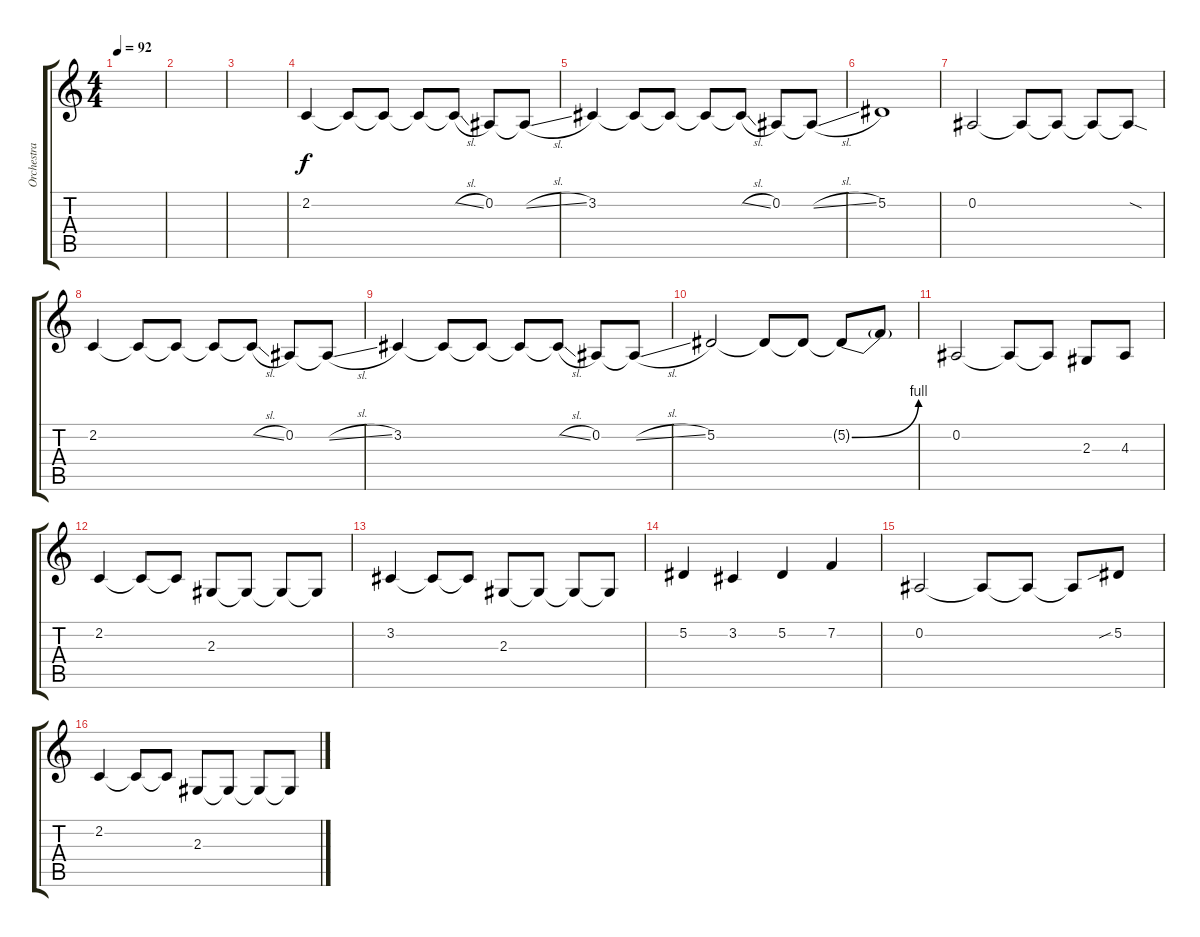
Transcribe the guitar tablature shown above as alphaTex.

\track ("Orchestra" "Orchestra") {instrument tremolostrings}
\staff {score tabs}
\tuning (Eb4 Bb3 Gb3 Db3 Ab2 Db2) {hide}
\ts (4 4)
\tempo 92
\clef g2
\ks c
|
|
|
2.2.4 2.2{t}.8 2.2{t}.8 2.2{t}.8 2.2{sl t}.8 0.2.8 0.2{sl t}.8 |
3.2.4 3.2{t}.8 3.2{t}.8 3.2{t}.8 3.2{sl t}.8 0.2.8 0.2{sl t}.8 |
5.2.1 |
0.2.2 0.2{t}.8 0.2{t}.8 0.2{t}.8 0.2{sod t}.8 |
2.2.4 2.2{t}.8 2.2{t}.8 2.2{t}.8 2.2{sl t}.8 0.2.8 0.2{sl t}.8 |
3.2.4 3.2{t}.8 3.2{t}.8 3.2{t}.8 3.2{sl t}.8 0.2.8 0.2{sl t}.8 |
5.2.2 5.2{t}.8 5.2{t}.8 5.2{be (bend 0 0 60 4) t}.8 5.2{t}.8 |
0.2.2 0.2{t}.8 0.2{t}.8 2.3.8 4.3.8 |
2.2.4 2.2{t}.8 2.2{t}.8 2.3.8 2.3{t}.8 2.3{t}.8 2.3{t}.8 |
3.2.4 3.2{t}.8 3.2{t}.8 2.3.8 2.3{t}.8 2.3{t}.8 2.3{t}.8 |
5.2.4 3.2.4 5.2.4 7.2.4 |
0.2.2 0.2{t}.8 0.2{t}.8 0.2{t}.8 5.2{sib}.8 |
2.2.4 2.2{t}.8 2.2{t}.8 2.3.8 2.3{t}.8 2.3{t}.8 2.3{t}.8
